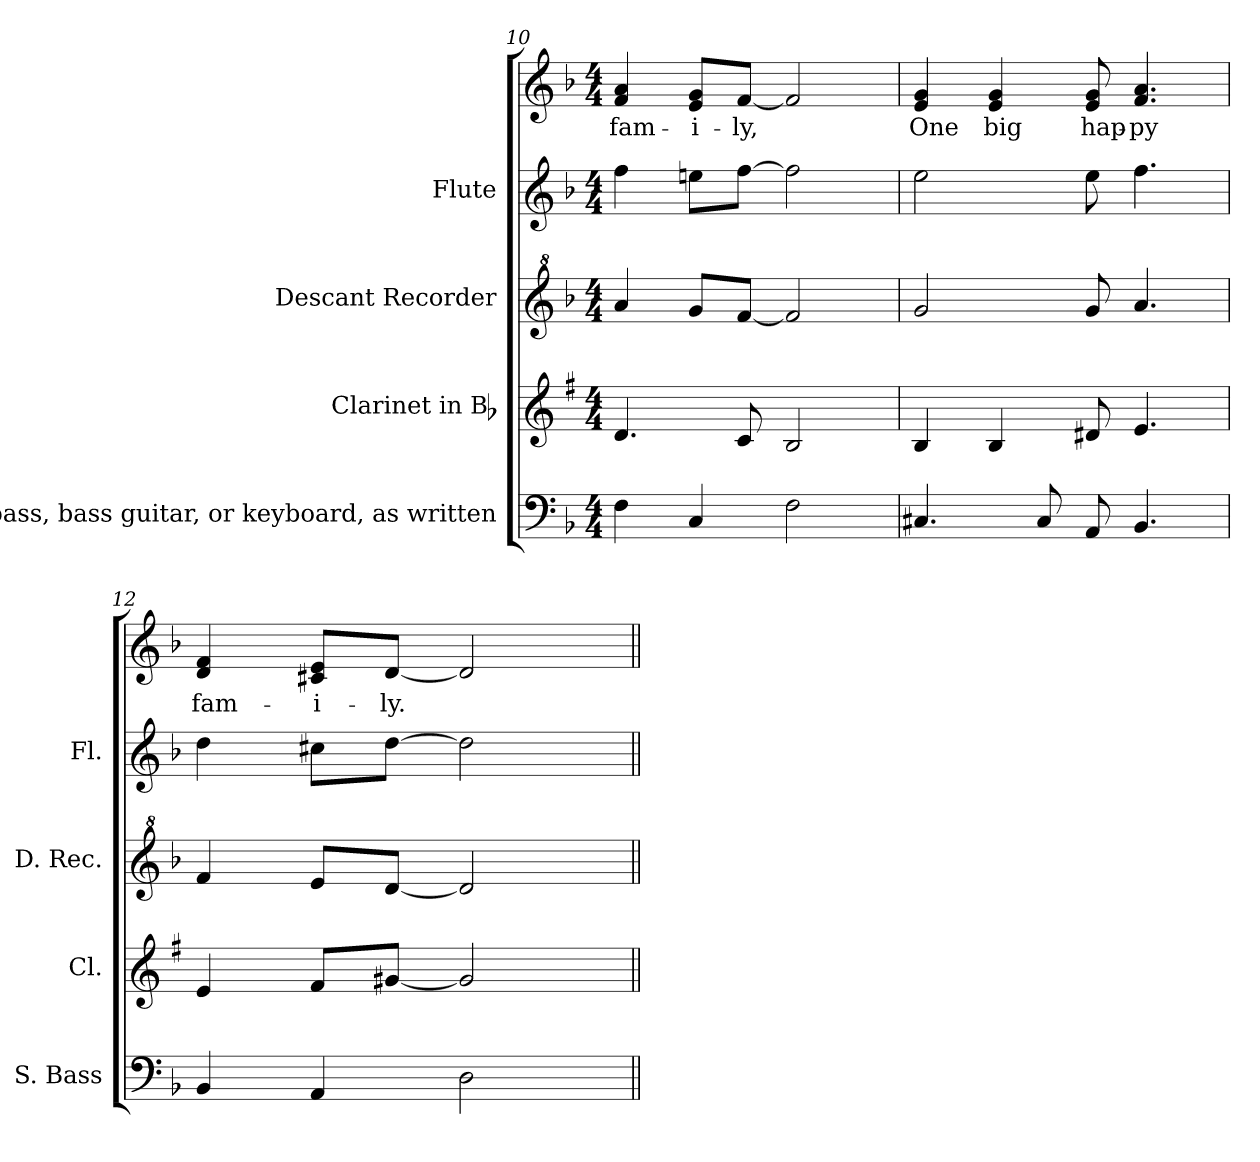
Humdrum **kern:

**kern	**kern	**kern	**kern	**kern	**text
*part5	*part4	*part3	*part2	*part1	*part1
*staff5	*staff4	*staff3	*staff2	*staff1	*staff1
*I"String bass,  bass guitar, or keyboard, as written	*I"Clarinet in Bb	*I"Descant Recorder	*I"Flute	*	*
*I'S. Bass	*I'Cl.	*I'D. Rec.	*I'Fl.	*	*
*clefF4	*clefG2	*clefG^2	*clefG2	*clefG2	*
*ITrd7c12	*ITrd1c2	*ITrd-7c-12	*	*	*
*k[b-]	*k[b-]	*k[b-]	*k[b-]	*k[b-]	*
*F:	*F:	*F:	*F:	*F:	*
*M4/4	*M4/4	*M4/4	*M4/4	*M4/4	*
=10	=10	=10	=10	=10	=10
!	!	!	!	!	!LO:LY:b:color=#000000
4FFi\	4.ci/	4aaai/	4ffi\	4fi/ 4ai	fam-
!	!	!	!	!	!LO:LY:b:color=#000000
4CCi/	.	8gggi/L	8eeni\L	8ei/ 8giL	-i-
!	!	!	!	!	!LO:LY:b:color=#000000
.	8B-i/	[8fffi/J	[8ffi\J	[8fi/J	-ly,
2FFi\	2Ai/	2fffi/]	2ffi\]	2fi/]	.
=11	=11	=11	=11	=11	=11
!	!	!	!	!	!LO:LY:b:color=#000000
4.CC#Xi/	4Ai/	2gggi/	2eei\	4ei/ 4gi	One
!	!	!	!	!	!LO:LY:b:color=#000000
.	4Ai/	.	.	4ei/ 4gi	big
8CC#i/	.	.	.	.	.
!	!	!	!	!	!LO:LY:b:color=#000000
8AAAi/	8c#Xi/	8gggi/	8eei\	8ei/ 8gi	hap-
!	!	!	!	!	!LO:LY:b:color=#000000
4.BBB-i/	4.di/	4.aaai/	4.ffi\	4.fi/ 4.ai	-py
=12	=12	=12	=12	=12	=12
!	!	!	!	!	!LO:LY:b:color=#000000
4BBB-i/	4di/	4fffi/	4ddi\	4di/ 4fi	fam-
!	!	!	!	!	!LO:LY:b:color=#000000
4AAAi/	8ei/L	8eeei/L	8cc#Xi\L	8c#Xi/ 8eiL	-i-
!	!	!	!	!	!LO:LY:b:color=#000000
.	[8f#Xi/J	[8dddi/J	[8ddi\J	[8di/J	-ly.
2DDi\	2f#i/]	2dddi/]	2ddi\]	2di/]	.
=||	=||	=||	=||	=||	=||
*-	*-	*-	*-	*-	*-
